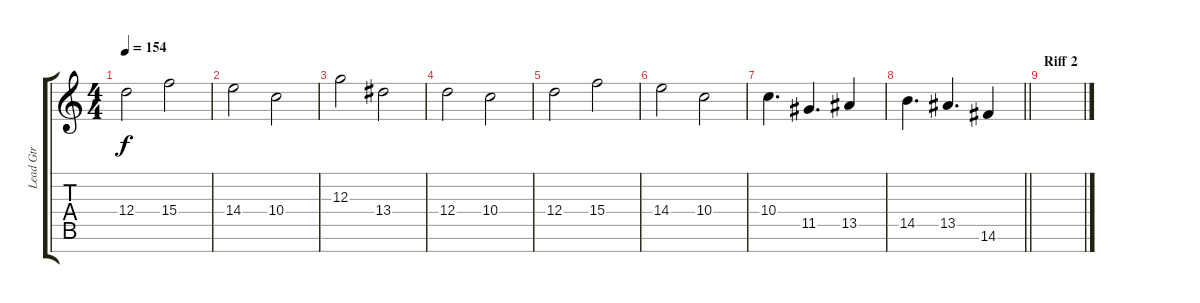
\track ("Lead Gtr" "Lead Gtr") {instrument distortionguitar}
\staff {score tabs}
\tuning (E4 B3 G3 D3 A2 E2 B1) {hide}
\ts (4 4)
\tempo 154
\clef g2
\ks c
12.4.2{dy f} 15.4.2 |
14.4.2 10.4.2 |
12.3.2 13.4.2 |
12.4.2 10.4.2 |
12.4.2 15.4.2 |
14.4.2 10.4.2 |
10.4.4{d} 11.5.4{d} 13.5.4 |
\barLineRight lightlight
14.5.4{d} 13.5.4{d} 14.6.4 |
\section ("" "Riff 2")
